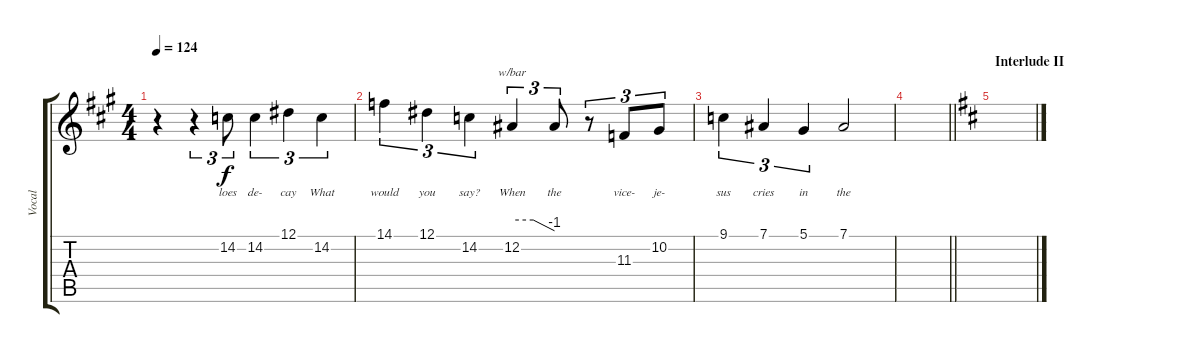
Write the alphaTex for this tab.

\track ("Vocal" "Vocal") {instrument lead2sawtooth}
\staff {score tabs}
\tuning (Eb4 Bb3 Gb3 Db3 Ab2 Eb2) {hide}
\ts (4 4)
\tempo 124
\clef g2
\ks a
r.4{dy f} r.4{tu (3 2)} 14.2.8{tu (3 2) lyrics (0 "loes") lyrics (1 "") lyrics (2 "") lyrics (3 "") lyrics (4 "")} 14.2.4{tu (3 2) lyrics (0 "de-") lyrics (1 "") lyrics (2 "") lyrics (3 "") lyrics (4 "")} 12.1.4{tu (3 2) lyrics (0 "cay") lyrics (1 "") lyrics (2 "") lyrics (3 "") lyrics (4 "")} 14.2.4{tu (3 2) lyrics (0 "What") lyrics (1 "") lyrics (2 "") lyrics (3 "") lyrics (4 "")} |
14.1.4{tu (3 2) lyrics (0 "would") lyrics (1 "") lyrics (2 "") lyrics (3 "") lyrics (4 "")} 12.1.4{tu (3 2) lyrics (0 "you") lyrics (1 "") lyrics (2 "") lyrics (3 "") lyrics (4 "")} 14.2.4{tu (3 2) lyrics (0 "say?") lyrics (1 "") lyrics (2 "") lyrics (3 "") lyrics (4 "")} 12.2.4{tu (3 2) tbe (custom default 0 0 30 0 60 -4) lyrics (0 "When") lyrics (1 "") lyrics (2 "") lyrics (3 "") lyrics (4 "")} 12.2{t}.8{tu (3 2) lyrics (0 "the") lyrics (1 "") lyrics (2 "") lyrics (3 "") lyrics (4 "")} r.8{tu (3 2)} 11.3.8{tu (3 2) lyrics (0 "vice-") lyrics (1 "") lyrics (2 "") lyrics (3 "") lyrics (4 "")} 10.2.8{tu (3 2) lyrics (0 "je-") lyrics (1 "") lyrics (2 "") lyrics (3 "") lyrics (4 "")} |
9.1.4{tu (3 2) lyrics (0 "sus") lyrics (1 "") lyrics (2 "") lyrics (3 "") lyrics (4 "")} 7.1.4{tu (3 2) lyrics (0 "cries") lyrics (1 "") lyrics (2 "") lyrics (3 "") lyrics (4 "")} 5.1.4{tu (3 2) lyrics (0 "in") lyrics (1 "") lyrics (2 "") lyrics (3 "") lyrics (4 "")} 7.1.2{lyrics (0 "the") lyrics (1 "") lyrics (2 "") lyrics (3 "") lyrics (4 "")} |
\barLineRight lightlight
|
\section ("" "Interlude II")
\ks d
